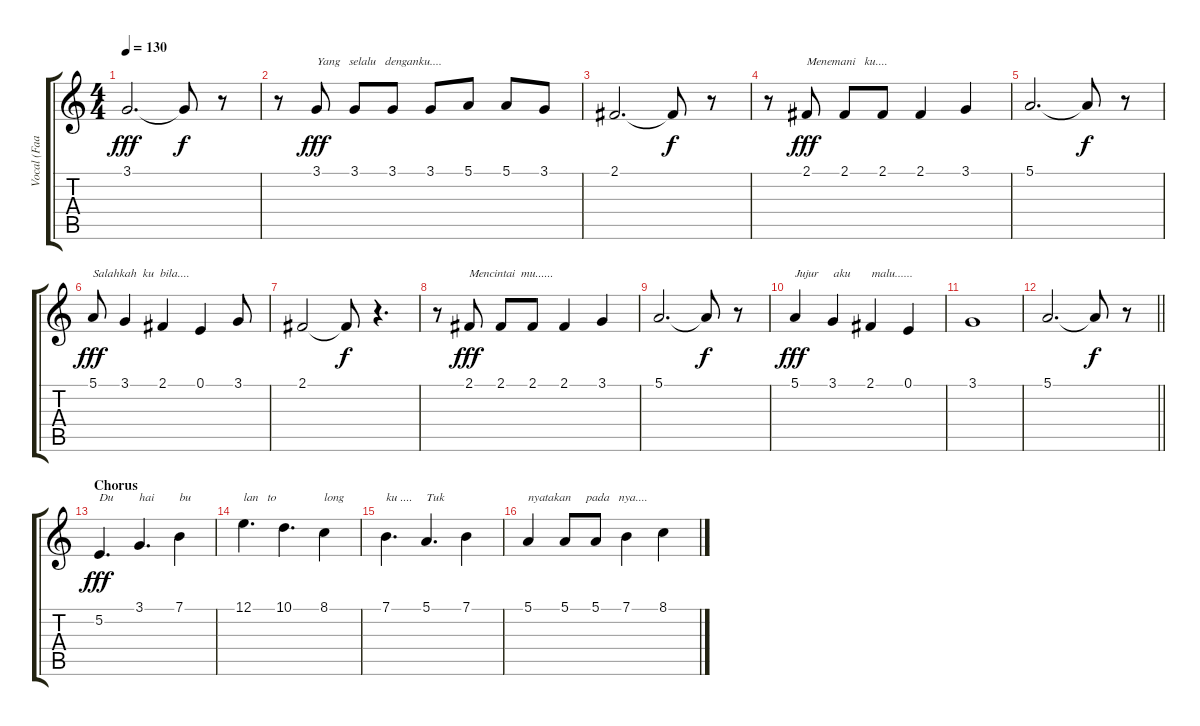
\track ("Vocal (Faank)" "Vocal (Faa") {instrument lead1square}
\staff {score tabs}
\tuning (E4 B3 G3 D3 A2 E2) {hide}
\ts (4 4)
\tempo 130
\clef g2
\ks c
3.1.2{d dy fff} 3.1{t}.8{dy f} r.8 |
r.8 3.1.8{txt "Yang   selalu   denganku...." dy fff} 3.1.8 3.1.8 3.1.8 5.1.8 5.1.8 3.1.8 |
2.1.2{d} 2.1{t}.8{dy f} r.8 |
r.8 2.1.8{txt "Menemani   ku...." dy fff} 2.1.8 2.1.8 2.1.4 3.1.4 |
5.1.2{d} 5.1{t}.8{dy f} r.8 |
5.1.8{txt "Salahkah  ku  bila...." dy fff} 3.1.4 2.1.4 0.1.4 3.1.8 |
2.1.2 2.1{t}.8{dy f} r.4{d} |
r.8 2.1.8{txt "Mencintai  mu...... " dy fff} 2.1.8 2.1.8 2.1.4 3.1.4 |
5.1.2{d} 5.1{t}.8{dy f} r.8 |
5.1.4{txt "Jujur     aku       malu......" dy fff} 3.1.4 2.1.4 0.1.4 |
3.1.1 |
\barLineRight lightlight
5.1.2{d} 5.1{t}.8{dy f} r.8 |
\section ("" "Chorus")
5.2.4{d txt "Du" dy fff} 3.1.4{d txt "hai       "} 7.1.4{txt "bu"} |
12.1.4{d txt "lan   to"} 10.1.4{d} 8.1.4{txt "long"} |
7.1.4{d txt "ku ...."} 5.1.4{d txt "Tuk "} 7.1.4 |
5.1.4{txt "nyatakan     pada   nya...."} 5.1.8 5.1.8 7.1.4 8.1.4
